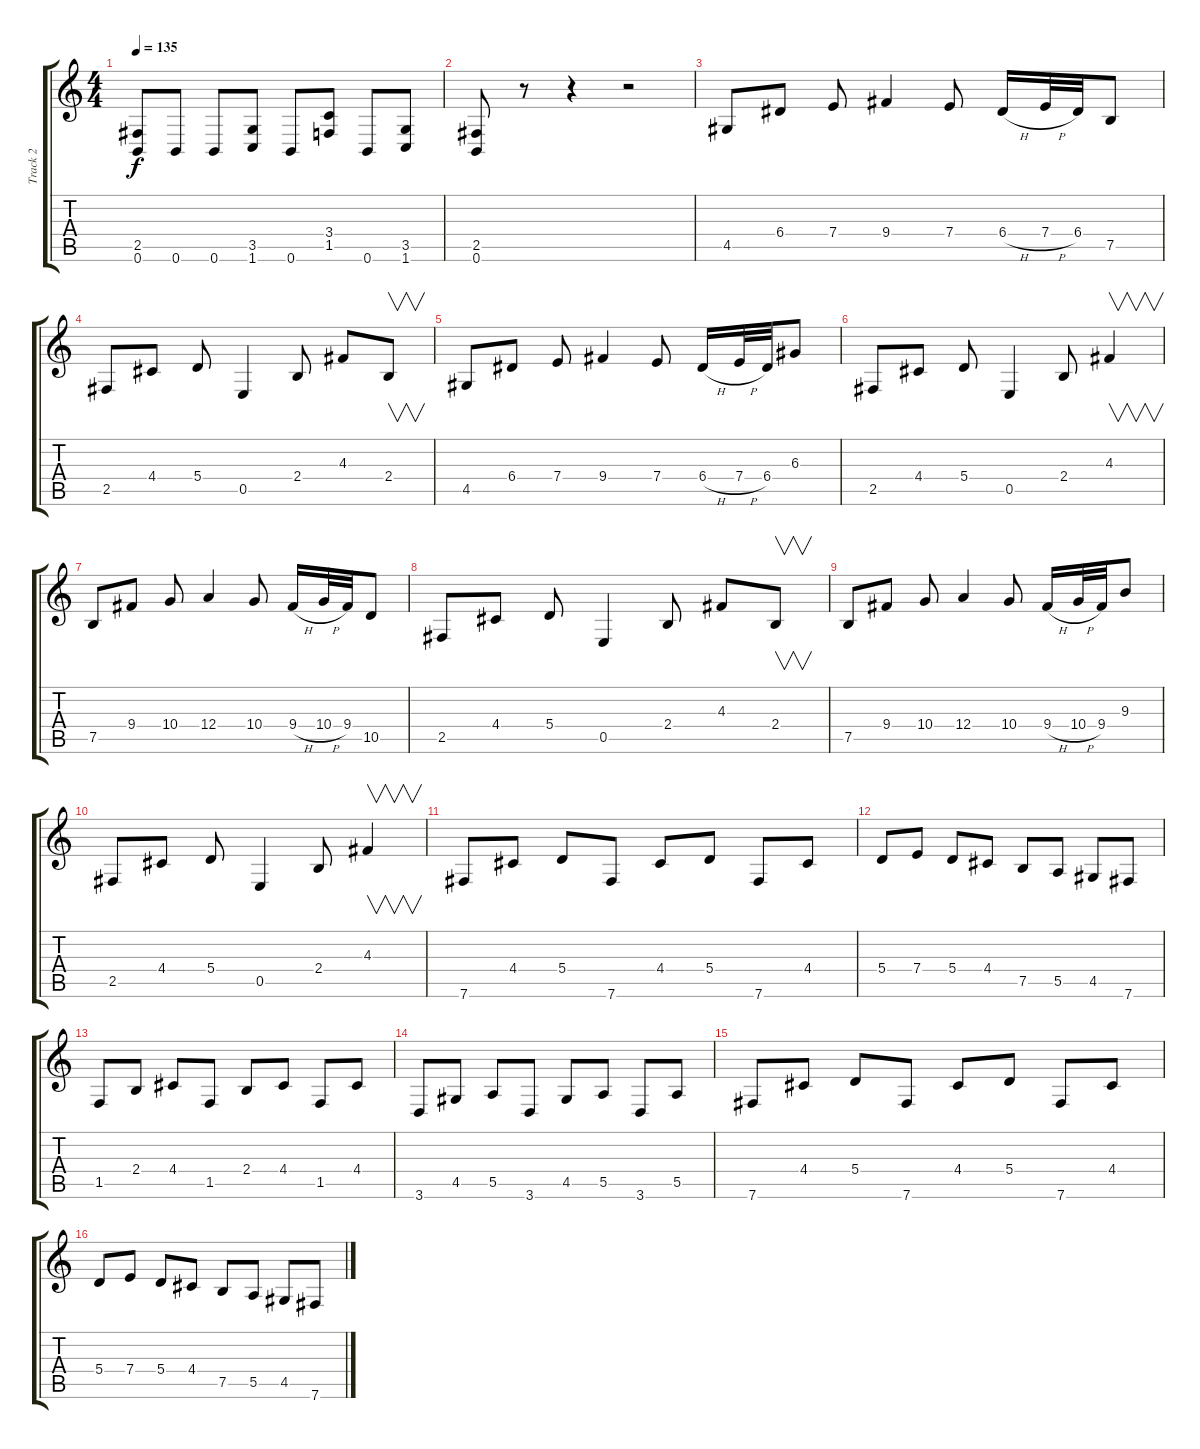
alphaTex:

\track ("Track 2" "Track 2") {instrument overdrivenguitar}
\staff {score tabs}
\tuning (B3 Gb3 D3 A2 E2 B1) {hide}
\ts (4 4)
\tempo 135
\clef g2
\ks c
(2.5 0.6).8{dy f instrument overdrivenguitar} 0.6.8 0.6.8 (3.5 1.6).8 0.6.8 (3.4 1.5).8 0.6.8 (3.5 1.6).8 |
(2.5 0.6).8 r.8 r.4 r.2 |
4.5.8 6.4.8 7.4.8 9.4.4 7.4.8 6.4{h}.16 7.4{h}.32 6.4.32 7.5.8 |
2.5.8 4.4.8 5.4.8 0.5.4 2.4.8 4.3.8 2.4.8{v} |
4.5.8 6.4.8 7.4.8 9.4.4 7.4.8 6.4{h}.16 7.4{h}.32 6.4.32 6.3.8 |
2.5.8 4.4.8 5.4.8 0.5.4 2.4.8 4.3.4{v} |
7.5.8 9.4.8 10.4.8 12.4.4 10.4.8 9.4{h}.16 10.4{h}.32 9.4.32 10.5.8 |
2.5.8 4.4.8 5.4.8 0.5.4 2.4.8 4.3.8 2.4.8{v} |
7.5.8 9.4.8 10.4.8 12.4.4 10.4.8 9.4{h}.16 10.4{h}.32 9.4.32 9.3.8 |
2.5.8 4.4.8 5.4.8 0.5.4 2.4.8 4.3.4{v} |
7.6.8 4.4.8 5.4.8 7.6.8 4.4.8 5.4.8 7.6.8 4.4.8 |
5.4.8 7.4.8 5.4.8 4.4.8 7.5.8 5.5.8 4.5.8 7.6.8 |
1.5.8 2.4.8 4.4.8 1.5.8 2.4.8 4.4.8 1.5.8 4.4.8 |
3.6.8 4.5.8 5.5.8 3.6.8 4.5.8 5.5.8 3.6.8 5.5.8 |
7.6.8 4.4.8 5.4.8 7.6.8 4.4.8 5.4.8 7.6.8 4.4.8 |
5.4.8 7.4.8 5.4.8 4.4.8 7.5.8 5.5.8 4.5.8 7.6.8
